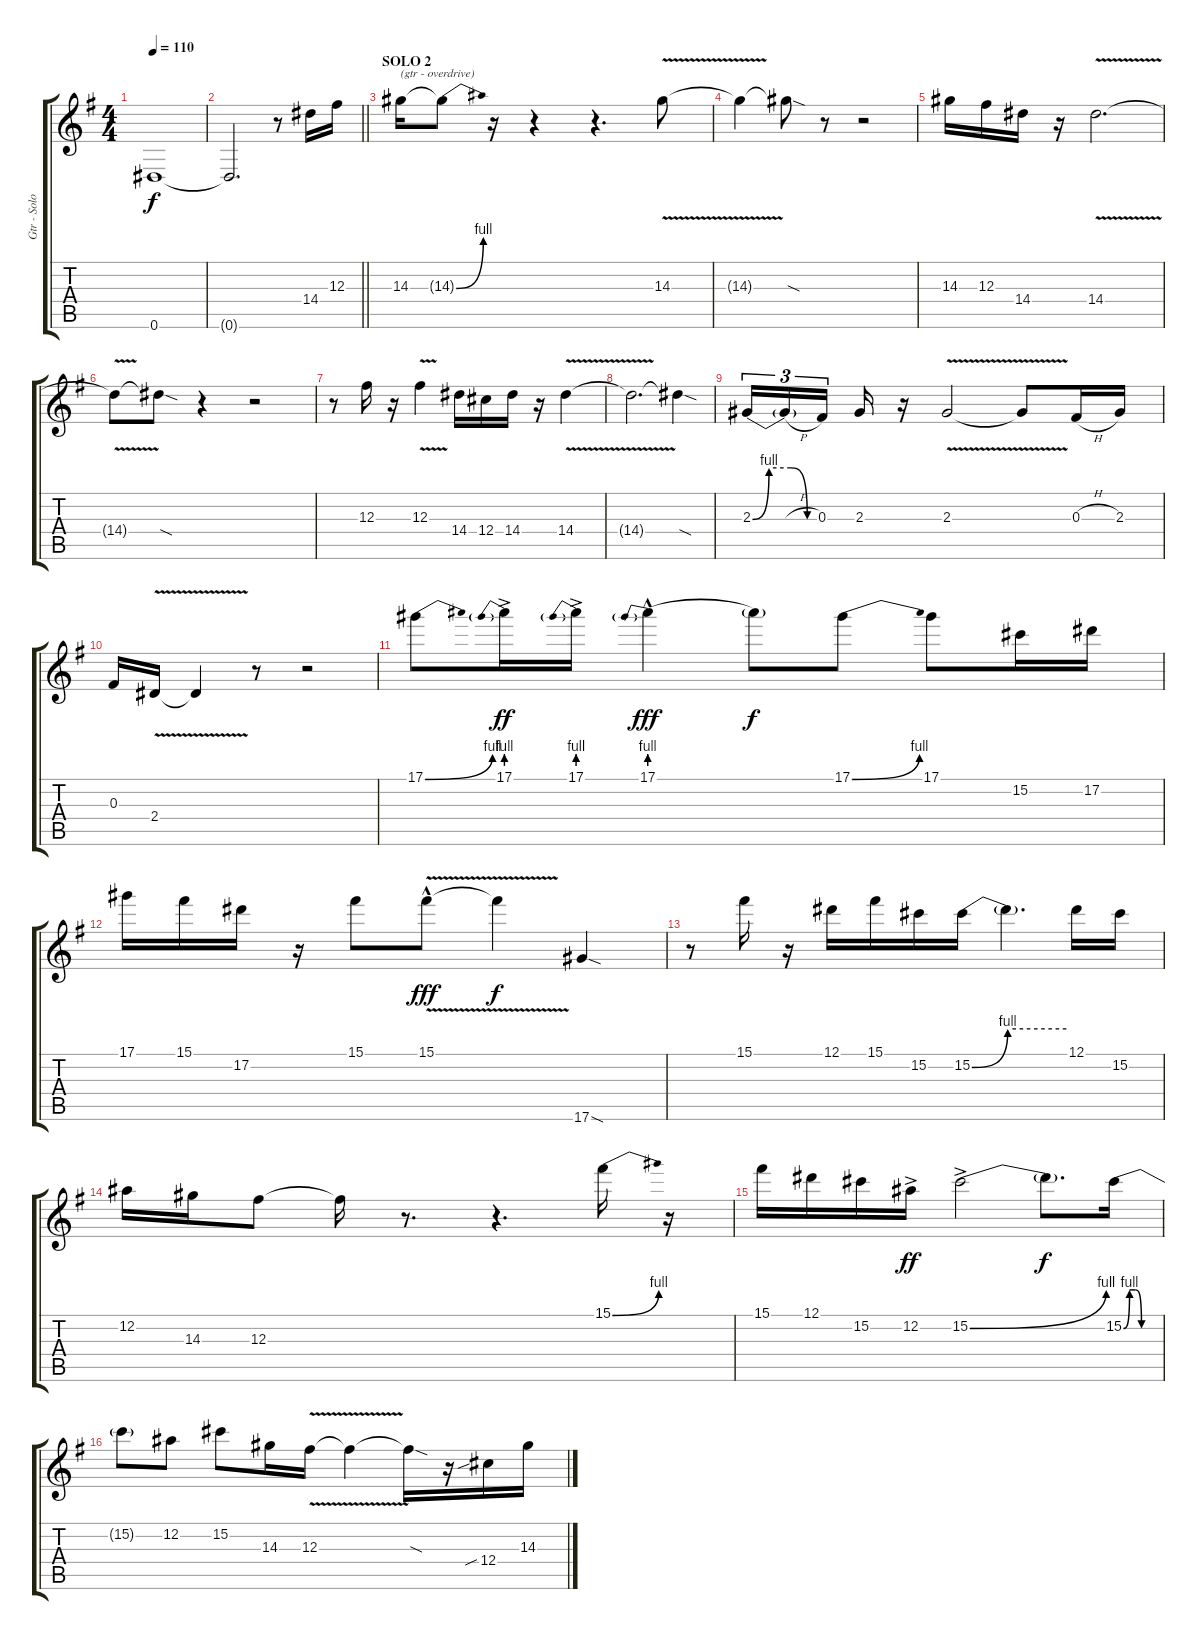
\track ("Gtr - Solo" "Gtr - Solo") {instrument overdrivenguitar}
\staff {score tabs}
\tuning (Eb4 Bb3 Gb3 Db3 Ab2 Eb2) {hide}
\ts (4 4)
\tempo 110
\clef g2
\ks eminor
0.6.1{dy f} |
\barLineRight lightlight
0.6{t}.2{d} r.8{volume 12 balance 8 instrument overdrivenguitar} 14.4.16 12.3.16 |
\section ("" "SOLO 2")
14.3.16{txt "(gtr - overdrive)"} 14.3{be (bend 0 0 60 4) t}.8 r.16 r.4 r.4{d} 14.3{v}.8 |
14.3{t}.4 14.3{sod t}.8 r.8 r.2 |
14.3.16 12.3.16 14.4.16 r.16 14.4{v}.2{d} |
14.4{t}.8 14.4{sod t}.8 r.4 r.2 |
r.8 12.3.16 r.16 12.3{v}.4 14.4.16 12.4.16 14.4.16 r.16 14.4{v}.4 |
14.4{t}.2{d} 14.4{sod t}.4 |
2.3{be (custom 0 0 15 4 35 4 50 0 60 0)}.16{tu (3 2)} 2.3{h t}.16{tu (3 2)} 0.3.16{tu (3 2) beam splitsecondary} 2.3.16 r.16 2.3{v}.2 2.3{t}.8 0.3{h}.16 2.3.16 |
0.3.16 2.4{v}.16 2.4{t}.4 r.8 r.2 |
17.1{be (bend 0 0 60 4)}.8 17.1{be (prebend 0 4 60 4) ac}.16{dy ff} 17.1{be (prebend 0 4 60 4) ac}.16 17.1{be (prebend 0 4 60 4) hac}.4{dy fff} 17.1{t}.8{dy f} 17.1{be (bend 0 0 60 4)}.8 17.1.8 15.2.16 17.2.16 |
17.1.16 15.1.16 17.2.16 r.16 15.1.8 15.1{v hac}.8{dy fff} 15.1{t}.4{dy f} 17.6{sod}.4 |
r.8 15.1.16 r.16 12.1.16 15.1.16 15.2.16 15.2{be (bend 0 0 60 4)}.16 15.2{be (hold 0 4 60 4) t}.4{d} 12.1.16 15.2.16 |
12.2.16 14.3.16 12.3.8 12.3{t}.16 r.8{d} r.4{d} 15.1{be (bend 0 0 60 4)}.16 r.16 |
15.1.16 12.1.16 15.2.16 12.2{ac}.16{dy ff} 15.2{be (bend 0 0 60 4) ac}.2 15.2{t}.8{d dy f} 15.2{be (custom 0 0 10 4 20 4 30 0 60 0)}.16 |
15.2{t}.8 12.2.8 15.2.8 14.3.16 12.3{v}.16 12.3{t}.4 12.3{sod t}.16 r.16 12.4{sib}.16 14.3.16
